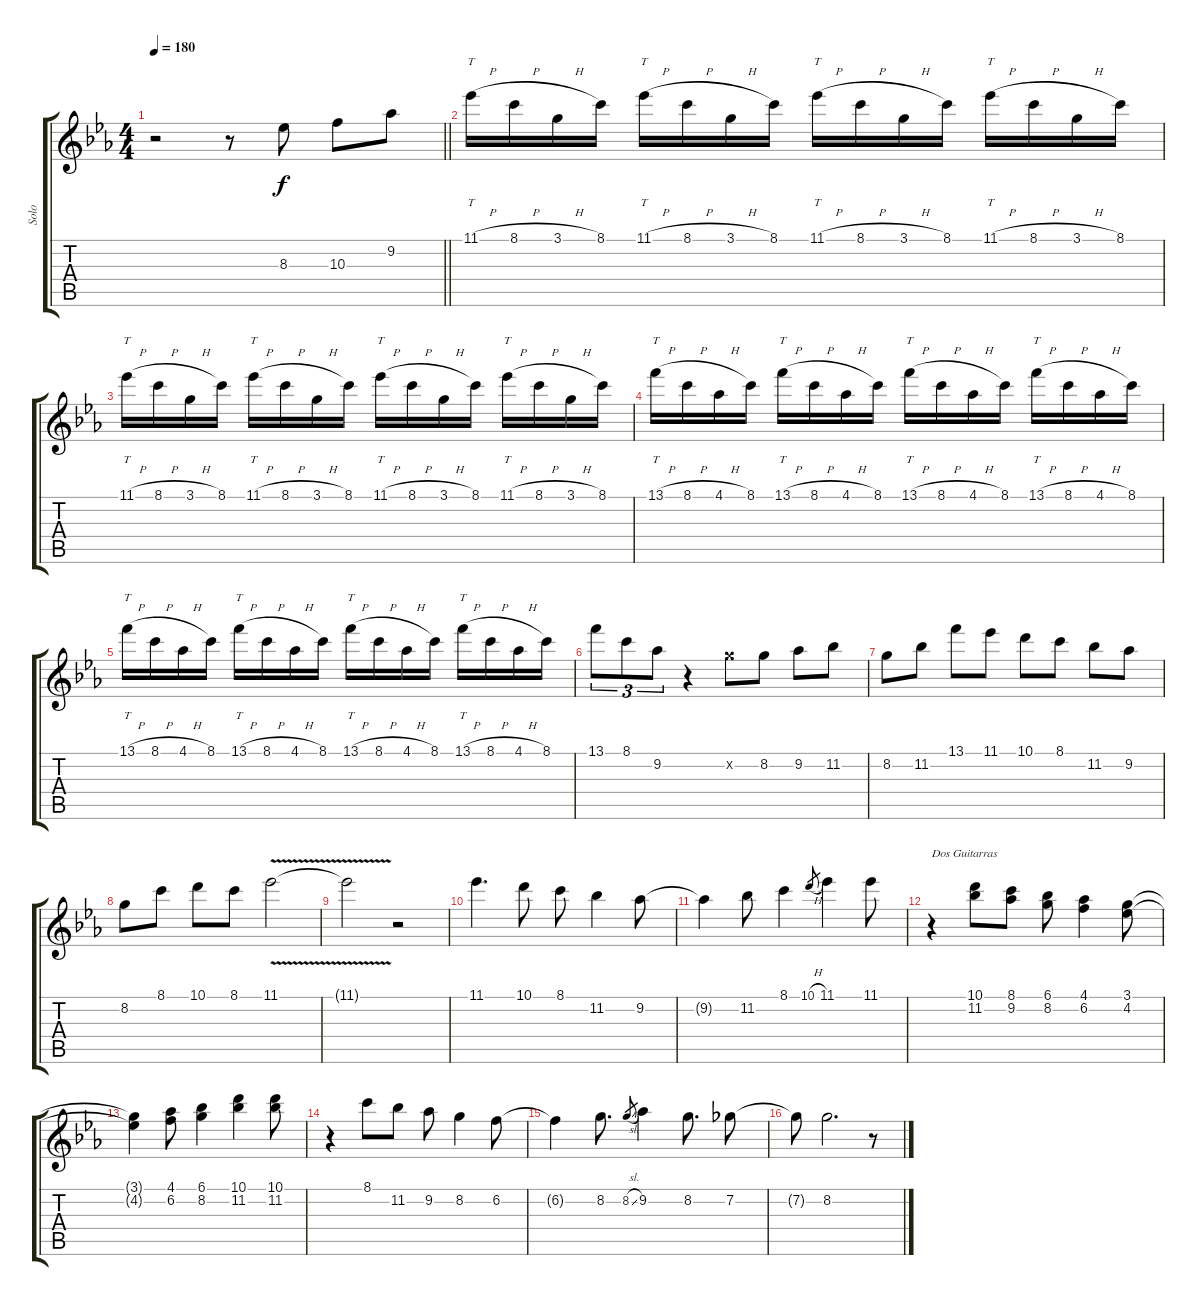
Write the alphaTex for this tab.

\track ("Solo" "Solo") {instrument electricguitarjazz}
\staff {score tabs}
\tuning (E4 B3 G3 D3 A2 E2) {hide}
\ts (4 4)
\tempo 180
\clef g2
\barLineRight lightlight
\ks eb
r.2{dy f} r.8 8.3.8 10.3.8 9.2.8 |
11.1{h}.16{tt} 8.1{h}.16 3.1{h}.16 8.1.16 11.1{h}.16{tt} 8.1{h}.16 3.1{h}.16 8.1.16 11.1{h}.16{tt} 8.1{h}.16 3.1{h}.16 8.1.16 11.1{h}.16{tt} 8.1{h}.16 3.1{h}.16 8.1.16 |
11.1{h}.16{tt} 8.1{h}.16 3.1{h}.16 8.1.16 11.1{h}.16{tt} 8.1{h}.16 3.1{h}.16 8.1.16 11.1{h}.16{tt} 8.1{h}.16 3.1{h}.16 8.1.16 11.1{h}.16{tt} 8.1{h}.16 3.1{h}.16 8.1.16 |
13.1{h}.16{tt} 8.1{h}.16 4.1{h}.16 8.1.16 13.1{h}.16{tt} 8.1{h}.16 4.1{h}.16 8.1.16 13.1{h}.16{tt} 8.1{h}.16 4.1{h}.16 8.1.16 13.1{h}.16{tt} 8.1{h}.16 4.1{h}.16 8.1.16 |
13.1{h}.16{tt} 8.1{h}.16 4.1{h}.16 8.1.16 13.1{h}.16{tt} 8.1{h}.16 4.1{h}.16 8.1.16 13.1{h}.16{tt} 8.1{h}.16 4.1{h}.16 8.1.16 13.1{h}.16{tt} 8.1{h}.16 4.1{h}.16 8.1.16 |
13.1.8{tu (3 2)} 8.1.8{tu (3 2)} 9.2.8{tu (3 2)} r.4 8.2{x}.8 8.2.8 9.2.8 11.2.8 |
8.2.8 11.2.8 13.1.8 11.1.8 10.1.8 8.1.8 11.2.8 9.2.8 |
8.2.8 8.1.8 10.1.8 8.1.8 11.1{v}.2 |
11.1{t}.2 r.2 |
11.1.4{d} 10.1.8 8.1.8 11.2.4 9.2.8 |
9.2{t}.4 11.2.8 8.1.4 10.1{h}.8{gr} 11.1.4 11.1.8 |
r.4{txt "Dos Guitarras"} (10.1 11.2).8 (8.1 9.2).8 (6.1 8.2).8 (4.1 6.2).4 (3.1 4.2).8 |
(3.1{t} 4.2{t}).4 (4.1 6.2).8 (6.1 8.2).4 (10.1 11.2).4 (10.1 11.2).8 |
r.4 8.1.8 11.2.8 9.2.8 8.2.4 6.2.8 |
6.2{t}.4 8.2.8{d} 8.2{sl}.8{gr} 9.2.4 8.2.8{d} 7.2.8 |
7.2{t}.8 8.2.2{d} r.8
